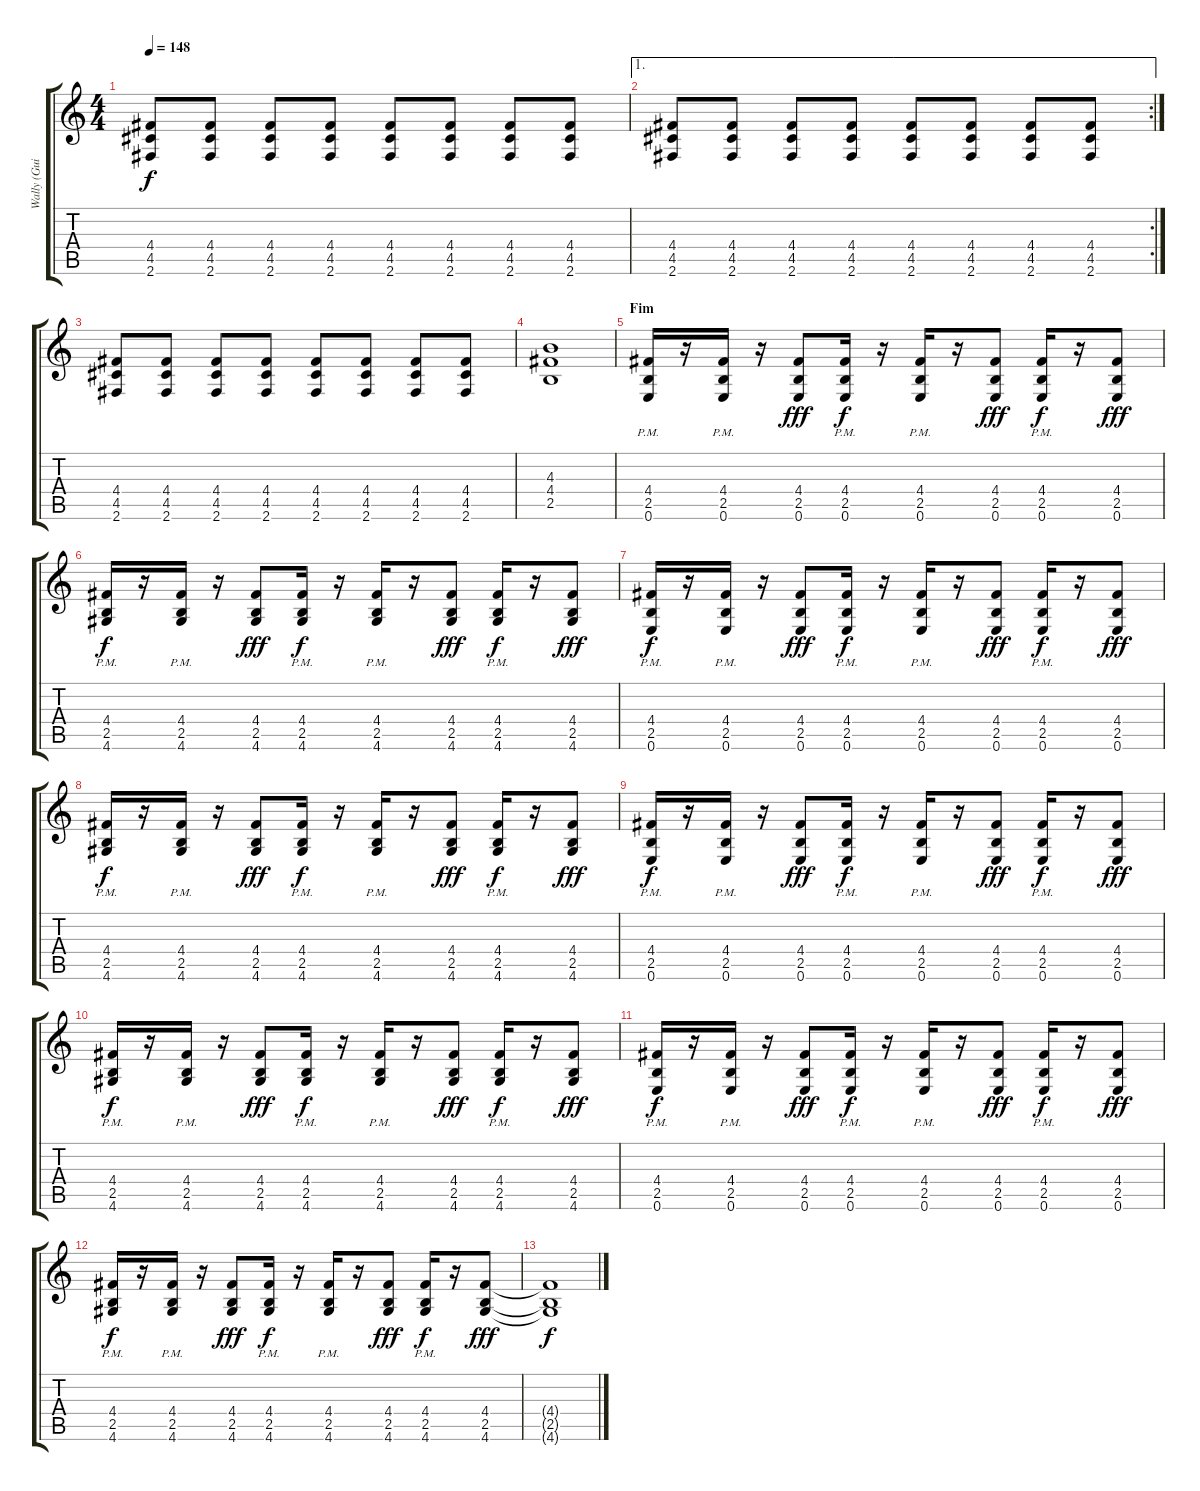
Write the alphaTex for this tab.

\track ("Wally (Guitarra Base)" "Wally (Gui") {instrument distortionguitar}
\staff {score tabs}
\tuning (E4 B3 G3 D3 A2 E2) {hide}
\ts (4 4)
\tempo 148
\clef g2
\ks c
(4.4 4.5 2.6).8{dy f} (4.4 4.5 2.6).8 (4.4 4.5 2.6).8 (4.4 4.5 2.6).8 (4.4 4.5 2.6).8 (4.4 4.5 2.6).8 (4.4 4.5 2.6).8 (4.4 4.5 2.6).8 |
\ae 1
\rc 2
(4.4 4.5 2.6).8 (4.4 4.5 2.6).8 (4.4 4.5 2.6).8 (4.4 4.5 2.6).8 (4.4 4.5 2.6).8 (4.4 4.5 2.6).8 (4.4 4.5 2.6).8 (4.4 4.5 2.6).8 |
(4.4 4.5 2.6).8 (4.4 4.5 2.6).8 (4.4 4.5 2.6).8 (4.4 4.5 2.6).8 (4.4 4.5 2.6).8 (4.4 4.5 2.6).8 (4.4 4.5 2.6).8 (4.4 4.5 2.6).8 |
(4.3 4.4 2.5).1{volume 0} |
\section ("" "Fim")
(4.4{pm} 2.5{pm} 0.6{pm}).16{volume 12} r.16 (4.4{pm} 2.5{pm} 0.6{pm}).16 r.16 (4.4 2.5 0.6).8{dy fff} (4.4{pm} 2.5{pm} 0.6{pm}).16{dy f} r.16 (4.4{pm} 2.5{pm} 0.6{pm}).16 r.16 (4.4 2.5 0.6).8{dy fff} (4.4{pm} 2.5{pm} 0.6{pm}).16{dy f} r.16 (4.4 2.5 0.6).8{dy fff} |
(4.4{pm} 2.5{pm} 4.6{pm}).16{dy f} r.16 (4.4{pm} 2.5{pm} 4.6{pm}).16 r.16 (4.4 2.5 4.6).8{dy fff} (4.4{pm} 2.5{pm} 4.6{pm}).16{dy f} r.16 (4.4{pm} 2.5{pm} 4.6{pm}).16 r.16 (4.4 2.5 4.6).8{dy fff} (4.4{pm} 2.5{pm} 4.6{pm}).16{dy f} r.16 (4.4 2.5 4.6).8{dy fff} |
(4.4{pm} 2.5{pm} 0.6{pm}).16{dy f} r.16 (4.4{pm} 2.5{pm} 0.6{pm}).16 r.16 (4.4 2.5 0.6).8{dy fff} (4.4{pm} 2.5{pm} 0.6{pm}).16{dy f} r.16 (4.4{pm} 2.5{pm} 0.6{pm}).16 r.16 (4.4 2.5 0.6).8{dy fff} (4.4{pm} 2.5{pm} 0.6{pm}).16{dy f} r.16 (4.4 2.5 0.6).8{dy fff} |
(4.4{pm} 2.5{pm} 4.6{pm}).16{dy f} r.16 (4.4{pm} 2.5{pm} 4.6{pm}).16 r.16 (4.4 2.5 4.6).8{dy fff} (4.4{pm} 2.5{pm} 4.6{pm}).16{dy f} r.16 (4.4{pm} 2.5{pm} 4.6{pm}).16 r.16 (4.4 2.5 4.6).8{dy fff} (4.4{pm} 2.5{pm} 4.6{pm}).16{dy f} r.16 (4.4 2.5 4.6).8{dy fff} |
(4.4{pm} 2.5{pm} 0.6{pm}).16{dy f} r.16 (4.4{pm} 2.5{pm} 0.6{pm}).16 r.16 (4.4 2.5 0.6).8{dy fff} (4.4{pm} 2.5{pm} 0.6{pm}).16{dy f} r.16 (4.4{pm} 2.5{pm} 0.6{pm}).16 r.16 (4.4 2.5 0.6).8{dy fff} (4.4{pm} 2.5{pm} 0.6{pm}).16{dy f} r.16 (4.4 2.5 0.6).8{dy fff} |
(4.4{pm} 2.5{pm} 4.6{pm}).16{dy f volume 0} r.16 (4.4{pm} 2.5{pm} 4.6{pm}).16 r.16 (4.4 2.5 4.6).8{dy fff} (4.4{pm} 2.5{pm} 4.6{pm}).16{dy f} r.16 (4.4{pm} 2.5{pm} 4.6{pm}).16 r.16 (4.4 2.5 4.6).8{dy fff} (4.4{pm} 2.5{pm} 4.6{pm}).16{dy f} r.16 (4.4 2.5 4.6).8{dy fff} |
(4.4{pm} 2.5{pm} 0.6{pm}).16{dy f} r.16 (4.4{pm} 2.5{pm} 0.6{pm}).16 r.16 (4.4 2.5 0.6).8{dy fff} (4.4{pm} 2.5{pm} 0.6{pm}).16{dy f} r.16 (4.4{pm} 2.5{pm} 0.6{pm}).16 r.16 (4.4 2.5 0.6).8{dy fff} (4.4{pm} 2.5{pm} 0.6{pm}).16{dy f} r.16 (4.4 2.5 0.6).8{dy fff} |
(4.4{pm} 2.5{pm} 4.6{pm}).16{dy f} r.16 (4.4{pm} 2.5{pm} 4.6{pm}).16 r.16 (4.4 2.5 4.6).8{dy fff} (4.4{pm} 2.5{pm} 4.6{pm}).16{dy f} r.16 (4.4{pm} 2.5{pm} 4.6{pm}).16 r.16 (4.4 2.5 4.6).8{dy fff} (4.4{pm} 2.5{pm} 4.6{pm}).16{dy f} r.16 (4.4 2.5 4.6).8{dy fff} |
(4.4{t} 2.5{t} 4.6{t}).1{dy f}
